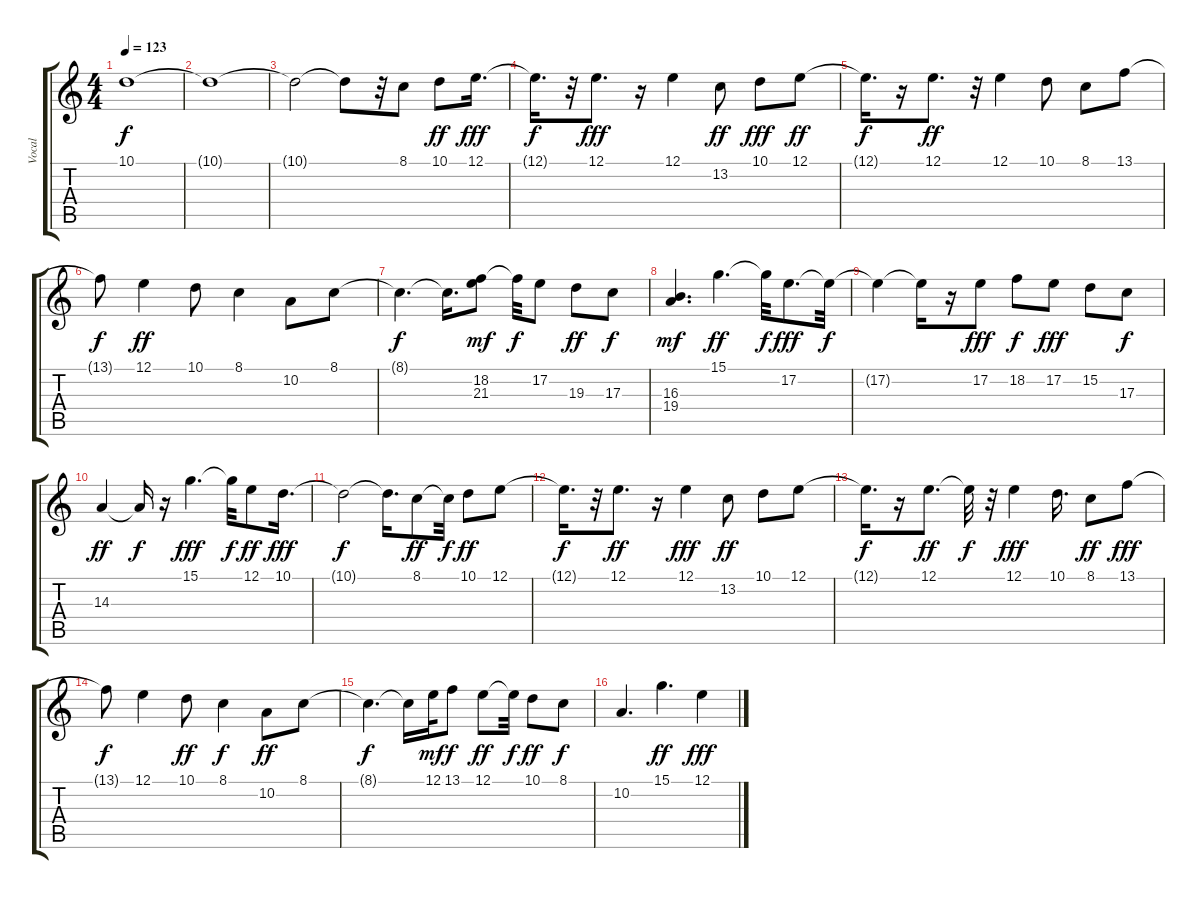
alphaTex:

\track ("Vocal" "Vocal") {instrument tenorsax}
\staff {score tabs}
\tuning (E4 B3 G3 D3 A2 E2) {hide}
\ts (4 4)
\tempo 123
\clef g2
\ks c
10.1{t}.1{dy f} |
10.1{t}.1 |
10.1{t}.2 10.1{t}.8 r.32 8.1.8 10.1.8{dy ff} 12.1.16{d dy fff} |
12.1{t}.16{d dy f} r.32 12.1.8{d dy fff} r.16 12.1.4 13.2.8{dy ff} 10.1.8{dy fff} 12.1.8{dy ff} |
12.1{t}.16{d dy f} r.16 12.1.8{d dy ff} r.32 12.1.4 10.1.8 8.1.8 13.1.8 |
13.1{t}.8{dy f} 12.1.4{dy ff} 10.1.8 8.1.4 10.2.8 8.1.8 |
8.1{t}.4{d dy f} 8.1{t}.16{d} (18.2 21.3).8{dy mf} 18.2{t}.32{dy f} 17.2.8 19.3.8{dy ff} 17.3.8{dy f} |
(16.3 19.4).4{d dy mf} 15.1.4{d dy ff} 15.1{t}.32{dy f} 17.2.8{d dy fff} 17.2{t}.32{dy f} |
17.2{t}.4 17.2{t}.16 r.16 17.2.8{dy fff} 18.2.8{dy f} 17.2.8{dy fff} 15.2.8 17.3.8{dy f} |
14.3.4{dy ff} 14.3{t}.16{dy f} r.16 15.1.4{d dy fff} 15.1{t}.32{dy f} 12.1.8{dy ff} 10.1.16{d dy fff} |
10.1{t}.2{dy f} 10.1{t}.16{d} 8.1.8{dy ff} 8.1{t}.32{dy f} 10.1.8{dy ff} 12.1.8 |
12.1{t}.16{d dy f} r.32 12.1.8{d dy ff} r.16 12.1.4{dy fff} 13.2.8{dy ff} 10.1.8 12.1.8 |
12.1{t}.16{d dy f} r.16 12.1.8{d dy ff} 12.1{t}.32{dy f} r.32 12.1.4{dy fff} 10.1.16{d} 8.1.8{dy ff} 13.1.8{dy fff} |
13.1{t}.8{dy f} 12.1.4 10.1.8{dy ff} 8.1.4{dy f} 10.2.8{dy ff} 8.1.8 |
8.1{t}.4{d dy f} 8.1{t}.16 12.1.32{dy mf} 13.1.8{dy f} 12.1.8{dy ff} 12.1{t}.32{dy f} 10.1.8{dy ff} 8.1.8{dy f} |
10.2.4{d} 15.1.4{d dy ff} 12.1.4{dy fff}
